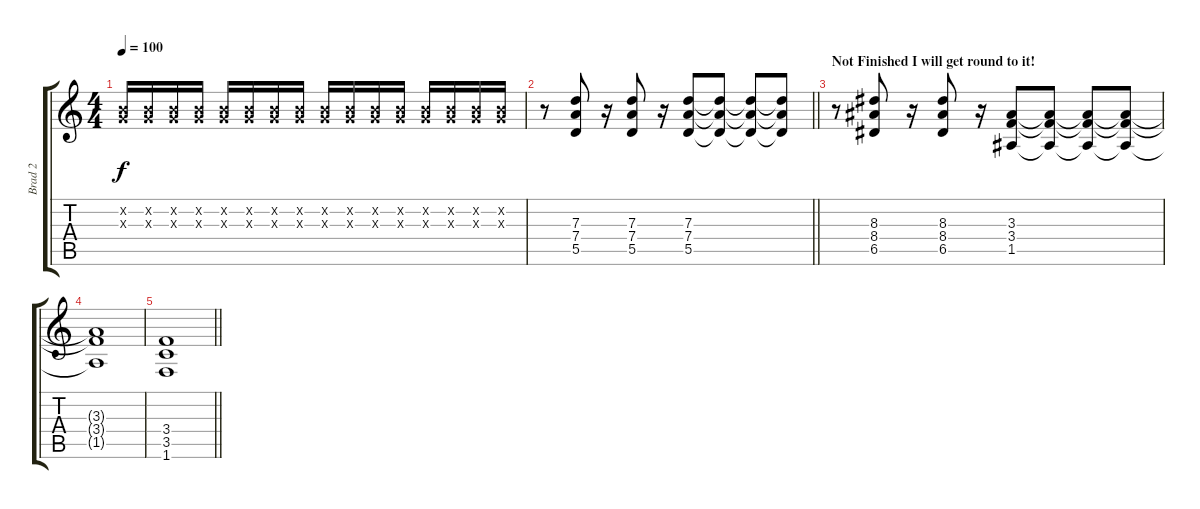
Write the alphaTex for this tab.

\track ("Brad 2" "Brad 2") {instrument overdrivenguitar}
\staff {score tabs}
\tuning (E4 B3 G3 D3 A2 E2) {hide}
\ts (4 4)
\tempo 100
\clef g2
\ks c
(0.2{x} 0.3{x}).16{dy f} (0.2{x} 0.3{x}).16 (0.2{x} 0.3{x}).16 (0.2{x} 0.3{x}).16 (0.2{x} 0.3{x}).16 (0.2{x} 0.3{x}).16 (0.2{x} 0.3{x}).16 (0.2{x} 0.3{x}).16 (0.2{x} 0.3{x}).16 (0.2{x} 0.3{x}).16 (0.2{x} 0.3{x}).16 (0.2{x} 0.3{x}).16 (0.2{x} 0.3{x}).16 (0.2{x} 0.3{x}).16 (0.2{x} 0.3{x}).16 (0.2{x} 0.3{x}).16 |
\barLineRight lightlight
r.8 (7.3 7.4 5.5).8 r.16 (7.3 7.4 5.5).8 r.16 (7.3 7.4 5.5).8 (7.3{t} 7.4{t} 5.5{t}).8 (7.3{t} 7.4{t} 5.5{t}).8 (7.3{t} 7.4{t} 5.5{t}).8 |
\section ("" "Not Finished I will get round to it!")
r.8 (8.3 8.4 6.5).8 r.16 (8.3 8.4 6.5).8 r.16 (3.3 3.4 1.5).8 (3.3{t} 3.4{t} 1.5{t}).8 (3.3{t} 3.4{t} 1.5{t}).8 (3.3{t} 3.4{t} 1.5{t}).8 |
(3.3{t} 3.4{t} 1.5{t}).1 |
\barLineRight lightlight
(3.4 3.5 1.6).1
